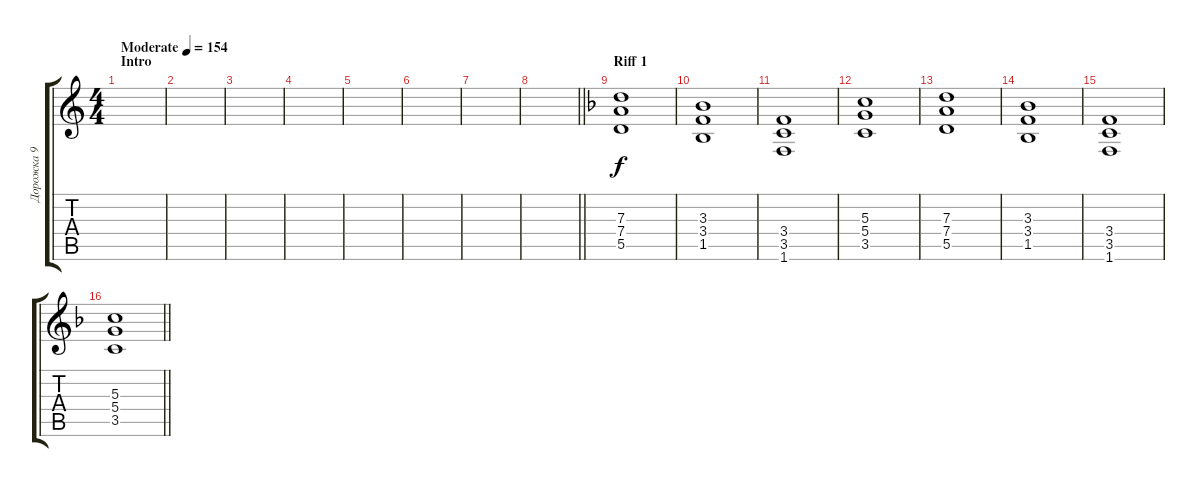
\track ("Дорожка 9" "Дорожка 9") {instrument distortionguitar}
\staff {score tabs}
\tuning (E4 B3 G3 D3 A2 E2) {hide}
\ts (4 4)
\section ("" "Intro")
\tempo (154 "Moderate")
\clef g2
\ks c
|
|
|
|
|
|
|
\barLineRight lightlight
|
\section ("" "Riff 1")
\ks f
(7.3 7.4 5.5).1 |
(3.3 3.4 1.5).1 |
(3.4 3.5 1.6).1 |
(5.3 5.4 3.5).1 |
(7.3 7.4 5.5).1 |
(3.3 3.4 1.5).1 |
(3.4 3.5 1.6).1 |
\barLineRight lightlight
(5.3 5.4 3.5).1
